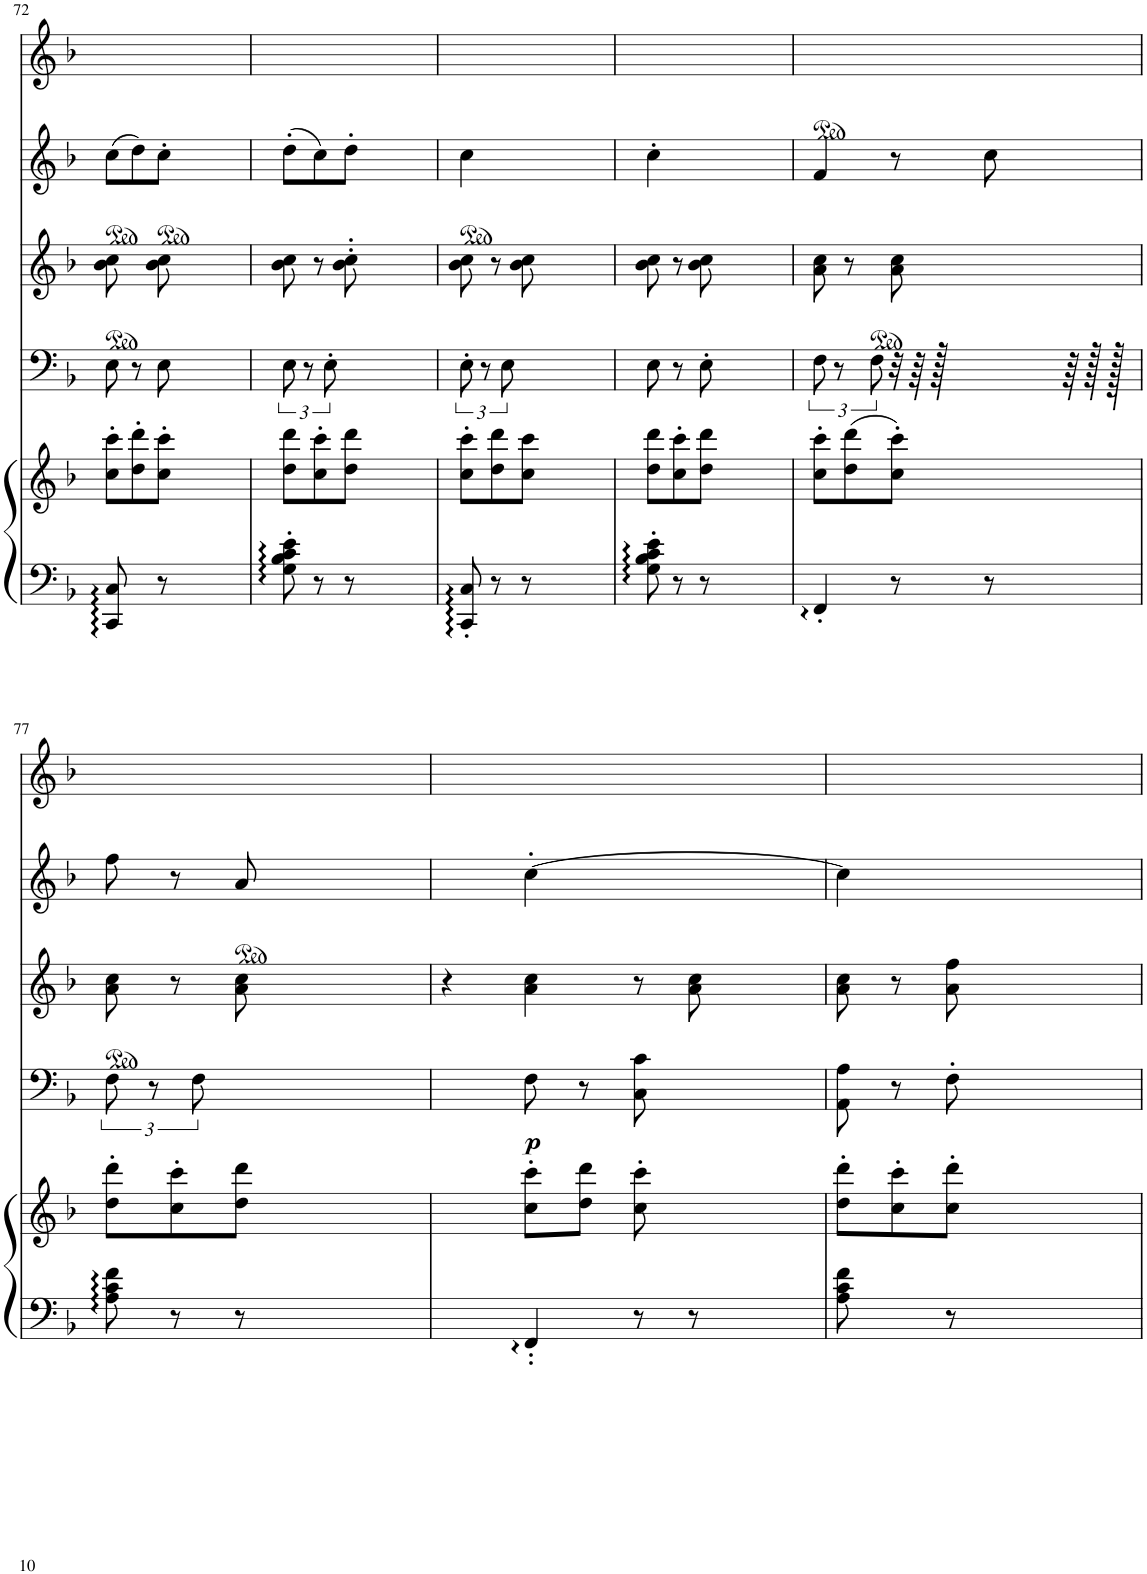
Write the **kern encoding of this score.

**kern	**kern	**kern	**dynam	**kern	**kern	**kern
*part5	*part5	*part4	*part4	*part3	*part2	*part1
*staff6	*staff5	*staff4	*staff4	*staff3	*staff2	*staff1
*I"Piano	*	*I"Voice	*	*I"Voice	*I"Voice	*I"Voice
*I'Pno	*	*I'V	*	*I'V	*I'V	*I'V
!!LO:PB:g=z
*clefF4	*clefG2	*clefF4	*	*clefG2	*clefG2	*clefG2
*k[b-]	*k[b-]	*k[b-]	*	*k[b-]	*k[b-]	*k[b-]
=72	=72	=72	=72	=72	=72	=72
8CC/ 8C/	8cc\' 8ccc\'L	8E\	.	8b-\ 8cc\	(>8cc\L	1ryy
8ryy	8dd\' 8ddd\'	8r	.	8ryy	8dd\)	.
8r	8cc\' 8ccc\'J	8E\	.	8b-\ 8cc\	8cc'\J	.
2ryy	2ryy	2ryy	.	2ryy	2ryy	.
8ryy	8ryy	8ryy	.	8ryy	8ryy	.
=73	=73	=73	=73	=73	=73	=73
8G\' 8B-\' 8c\' 8e\'	8dd\ 8ddd\L	12E\	.	8b-\ 8cc\	(>8dd'\L	1ryy
.	.	12r	.	.	.	.
8r	8cc\' 8ccc\'	.	.	8r	8cc\)	.
.	.	12E'\	.	.	.	.
8r	8dd\ 8ddd\J	2.ryy	.	8b-\' 8cc\'	8dd'\J	.
2ryy	2ryy	.	.	2ryy	2ryy	.
8ryy	8ryy	.	.	8ryy	8ryy	.
=74	=74	=74	=74	=74	=74	=74
8CC/' 8C/'	8cc\' 8ccc\'L	12E'\	.	8b-\ 8cc\	4cc\	1ryy
.	.	12r	.	.	.	.
8r	8dd\ 8ddd\	.	.	8r	.	.
.	.	12E\	.	.	.	.
8r	8cc\ 8ccc\J	2.ryy	.	8b-\ 8cc\	2.ryy	.
2ryy	2ryy	.	.	2ryy	.	.
8ryy	8ryy	.	.	8ryy	.	.
=75	=75	=75	=75	=75	=75	=75
8G\' 8B-\' 8c\' 8e\'	8dd\ 8ddd\L	8E\	.	8b-\ 8cc\	4cc'\	1ryy
8r	8cc\' 8ccc\'	8r	.	8r	.	.
8r	8dd\ 8ddd\J	8E'\	.	8b-\ 8cc\	2.ryy	.
2ryy	2ryy	2ryy	.	2ryy	.	.
8ryy	8ryy	8ryy	.	8ryy	.	.
=76	=76	=76	=76	=76	=76	=76
4FF'/	8cc\' 8ccc\'L	12F\	.	8a\ 8cc\	4f/	1ryy
.	.	12r	.	.	.	.
.	(>8dd\ 8ddd\	.	.	8r	.	.
!	!	!LO:N:vis=8.	!	!	!	!
.	.	18ryy	.	.	.	.
.	.	[36F\	.	.	.	.
8r	8cc\' 8ccc\'J)	32r	.	8a\ 8cc\	8r	.
.	.	18F\]	.	.	.	.
.	.	64r	.	.	.	.
.	.	128r	.	.	.	.
!	!	!LO:N:vis=2..	!	!	!	!
.	.	3%2ryy	.	.	.	.
8r	2ryy	.	.	2ryy	8cc\	.
2ryy	.	.	.	.	2ryy	.
.	8ryy	.	.	8ryy	.	.
2304%125ryy	2304%125ryy	.	.	2304%125ryy	2304%125ryy	2304%125ryy
.	.	64r	.	.	.	.
.	.	128r	.	.	.	.
.	.	256r	.	.	.	.
!!LO:LB:g=z
=77	=77	=77	=77	=77	=77	=77
8A\ 8c\ 8f\	8dd\' 8ddd\'L	12F\	.	8a\ 8cc\	8ff\	1ryy
.	.	12r	.	.	.	.
8r	8cc\' 8ccc\'	.	.	8r	8r	.
.	.	12F\	.	.	.	.
8r	8dd\ 8ddd\J	2.ryy	.	8a\ 8cc\	8a/	.
2ryy	2ryy	.	.	2ryy	2ryy	.
8ryy	8ryy	.	.	8ryy	8ryy	.
=78	=78	=78	=78	=78	=78	=78
4ryy	4ryy	4ryy	.	4r	4ryy	1ryy
!	!	!	!LO:DY:b	!	!	!
4FF''/	8cc\' 8ccc\'L	8F\	p	4a\ 4cc\	[>4cc'\	.
.	8dd\ 8ddd\J	8r	.	.	.	.
8r	8cc\' 8ccc\'	8C\ 8c\	.	8r	2ryy	.
8r	4.ryy	4.ryy	.	8a\ 8cc\	.	.
4ryy	.	.	.	4ryy	.	.
=79	=79	=79	=79	=79	=79	=79
8A\ 8c\ 8f\	8dd\' 8ddd\'L	8AA\ 8A\	.	8a\ 8cc\	4cc\]	1ryy
8ryy	8cc\' 8ccc\'	8r	.	8r	.	.
8r	8cc\' 8ddd\'J	8F'\	.	8a\ 8ff\	2.ryy	.
2ryy	2ryy	2ryy	.	2ryy	.	.
8ryy	8ryy	8ryy	.	8ryy	.	.
=	=	=	=	=	=	=
*-	*-	*-	*-	*-	*-	*-
